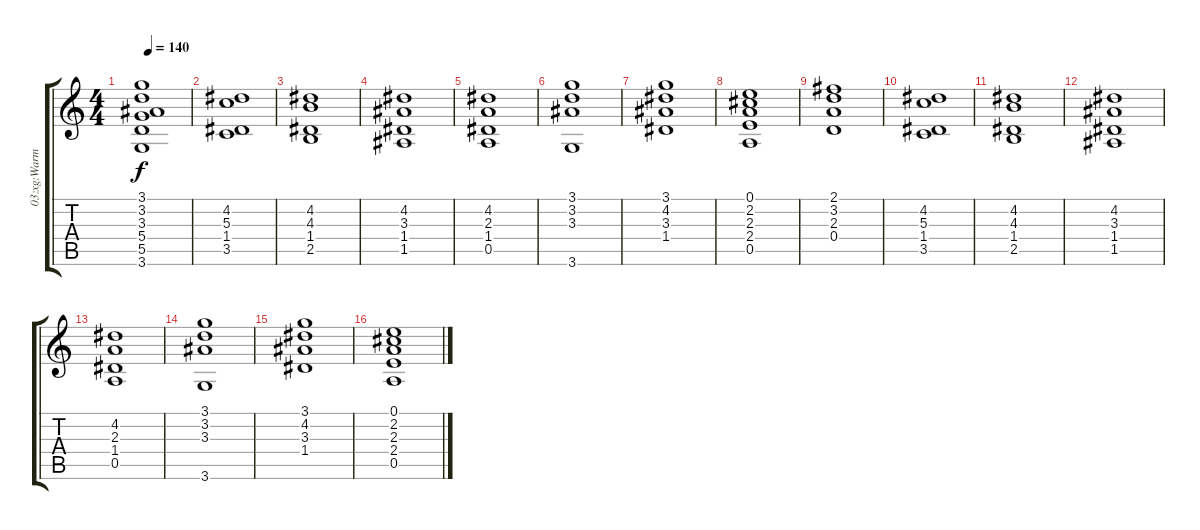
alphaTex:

\track ("03:xg:Warm Pad" "03:xg:Warm") {instrument acousticguitarnylon}
\staff {score tabs}
\tuning (E4 B3 G3 D3 A2 E2) {hide}
\ts (4 4)
\tempo 140
\clef g2
\ks c
(3.1 3.2 3.3 5.4 5.5 3.6).1{dy f} |
(4.2 5.3 1.4 3.5).1 |
(4.2 4.3 1.4 2.5).1 |
(4.2 3.3 1.4 1.5).1 |
(4.2 2.3 1.4 0.5).1 |
(3.1 3.2 3.3 3.6).1 |
(3.1 4.2 3.3 1.4).1 |
(0.1 2.2 2.3 2.4 0.5).1 |
(2.1 3.2 2.3 0.4).1 |
(4.2 5.3 1.4 3.5).1 |
(4.2 4.3 1.4 2.5).1 |
(4.2 3.3 1.4 1.5).1 |
(4.2 2.3 1.4 0.5).1 |
(3.1 3.2 3.3 3.6).1 |
(3.1 4.2 3.3 1.4).1 |
(0.1 2.2 2.3 2.4 0.5).1
